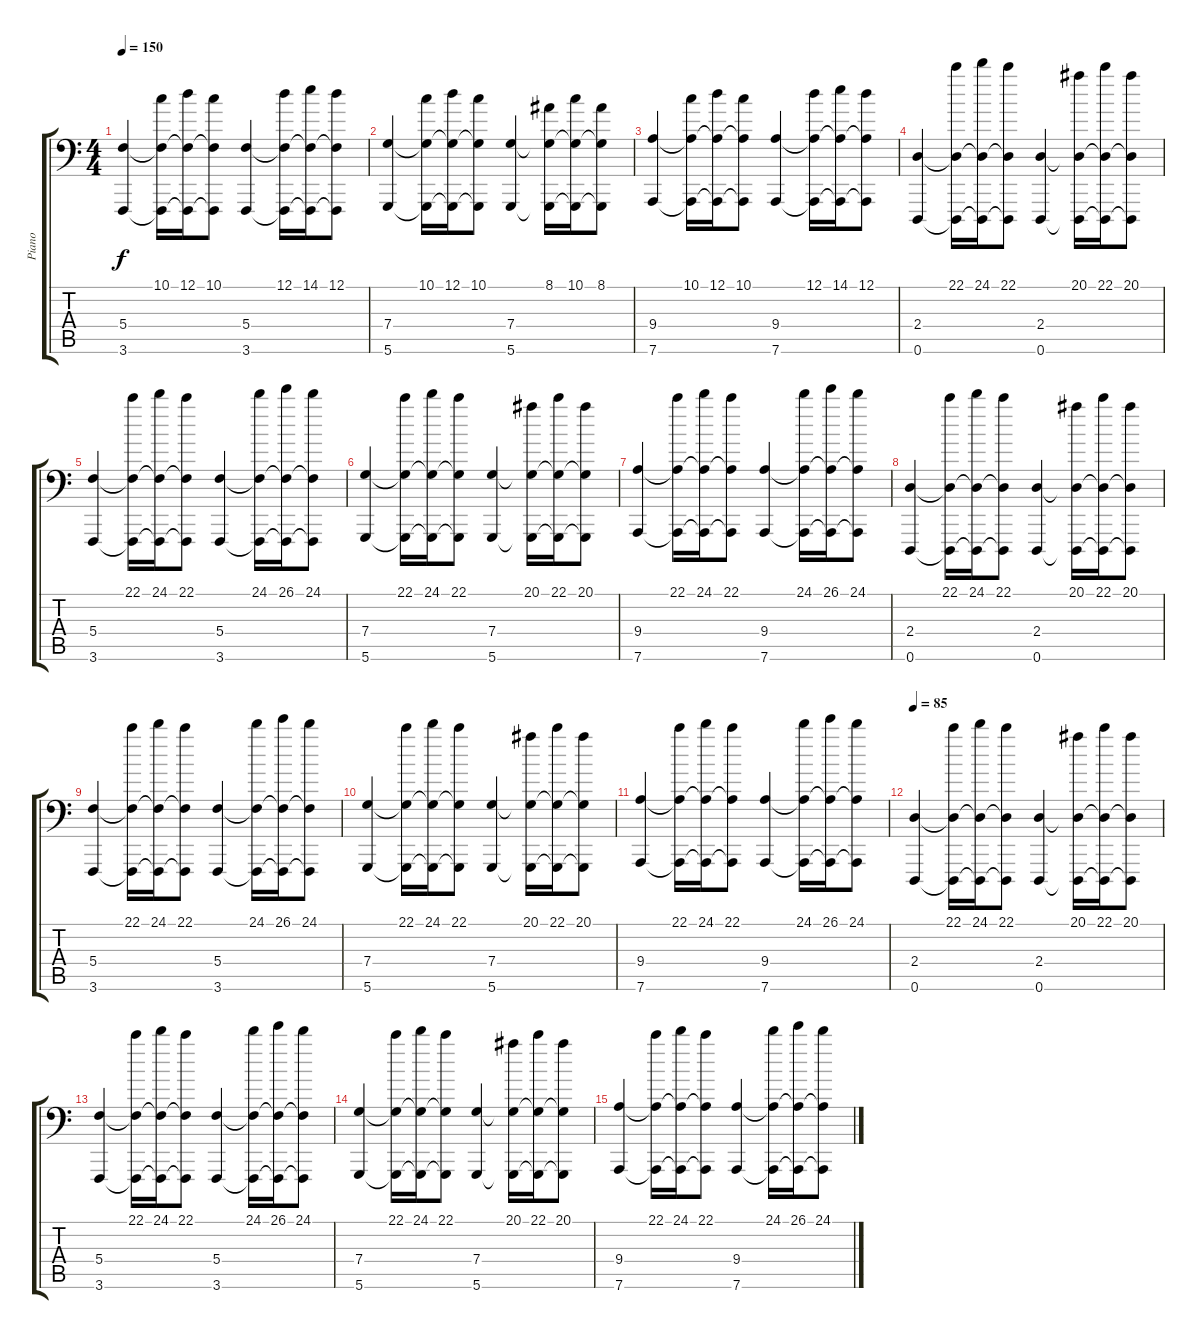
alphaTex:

\track ("Piano" "Piano") {instrument electricgrandpiano}
\staff {score tabs}
\tuning (D4 A3 F3 C3 G1 D1) {hide}
\ts (4 4)
\tempo 150
\clef f4
\ks c
(5.4 3.6).4{dy f} (10.1 5.4{t} 3.6{t}).16 (12.1 5.4{t} 3.6{t}).16 (10.1 5.4{t} 3.6{t}).8 (5.4 3.6).4 (12.1 5.4{t} 3.6{t}).16 (14.1 5.4{t} 3.6{t}).16 (12.1 5.4{t} 3.6{t}).8 |
(7.4 5.6).4 (10.1 7.4{t} 5.6{t}).16 (12.1 7.4{t} 5.6{t}).16 (10.1 7.4{t} 5.6{t}).8 (7.4 5.6).4 (8.1 7.4{t} 5.6{t}).16 (10.1 7.4{t} 5.6{t}).16 (8.1 7.4{t} 5.6{t}).8 |
(9.4 7.6).4 (10.1 9.4{t} 7.6{t}).16 (12.1 9.4{t} 7.6{t}).16 (10.1 9.4{t} 7.6{t}).8 (9.4 7.6).4 (12.1 9.4{t} 7.6{t}).16 (14.1 9.4{t} 7.6{t}).16 (12.1 9.4{t} 7.6{t}).8 |
(2.4 0.6).4 (22.1 2.4{t} 0.6{t}).16 (24.1 2.4{t} 0.6{t}).16 (22.1 2.4{t} 0.6{t}).8 (2.4 0.6).4 (20.1 2.4{t} 0.6{t}).16 (22.1 2.4{t} 0.6{t}).16 (20.1 2.4{t} 0.6{t}).8 |
(5.4 3.6).4 (22.1 5.4{t} 3.6{t}).16 (24.1 5.4{t} 3.6{t}).16 (22.1 5.4{t} 3.6{t}).8 (5.4 3.6).4 (24.1 5.4{t} 3.6{t}).16 (26.1 5.4{t} 3.6{t}).16 (24.1 5.4{t} 3.6{t}).8 |
(7.4 5.6).4 (22.1 7.4{t} 5.6{t}).16 (24.1 7.4{t} 5.6{t}).16 (22.1 7.4{t} 5.6{t}).8 (7.4 5.6).4 (20.1 7.4{t} 5.6{t}).16 (22.1 7.4{t} 5.6{t}).16 (20.1 7.4{t} 5.6{t}).8 |
(9.4 7.6).4 (22.1 9.4{t} 7.6{t}).16 (24.1 9.4{t} 7.6{t}).16 (22.1 9.4{t} 7.6{t}).8 (9.4 7.6).4 (24.1 9.4{t} 7.6{t}).16 (26.1 9.4{t} 7.6{t}).16 (24.1 9.4{t} 7.6{t}).8 |
(2.4 0.6).4 (22.1 2.4{t} 0.6{t}).16 (24.1 2.4{t} 0.6{t}).16 (22.1 2.4{t} 0.6{t}).8 (2.4 0.6).4 (20.1 2.4{t} 0.6{t}).16 (22.1 2.4{t} 0.6{t}).16 (20.1 2.4{t} 0.6{t}).8 |
(5.4 3.6).4 (22.1 5.4{t} 3.6{t}).16 (24.1 5.4{t} 3.6{t}).16 (22.1 5.4{t} 3.6{t}).8 (5.4 3.6).4 (24.1 5.4{t} 3.6{t}).16 (26.1 5.4{t} 3.6{t}).16 (24.1 5.4{t} 3.6{t}).8 |
(7.4 5.6).4 (22.1 7.4{t} 5.6{t}).16 (24.1 7.4{t} 5.6{t}).16 (22.1 7.4{t} 5.6{t}).8 (7.4 5.6).4 (20.1 7.4{t} 5.6{t}).16 (22.1 7.4{t} 5.6{t}).16 (20.1 7.4{t} 5.6{t}).8 |
(9.4 7.6).4 (22.1 9.4{t} 7.6{t}).16 (24.1 9.4{t} 7.6{t}).16 (22.1 9.4{t} 7.6{t}).8 (9.4 7.6).4 (24.1 9.4{t} 7.6{t}).16 (26.1 9.4{t} 7.6{t}).16 (24.1 9.4{t} 7.6{t}).8 |
\tempo 85
(2.4 0.6).4 (22.1 2.4{t} 0.6{t}).16 (24.1 2.4{t} 0.6{t}).16 (22.1 2.4{t} 0.6{t}).8 (2.4 0.6).4 (20.1 2.4{t} 0.6{t}).16 (22.1 2.4{t} 0.6{t}).16 (20.1 2.4{t} 0.6{t}).8 |
(5.4 3.6).4 (22.1 5.4{t} 3.6{t}).16 (24.1 5.4{t} 3.6{t}).16 (22.1 5.4{t} 3.6{t}).8 (5.4 3.6).4 (24.1 5.4{t} 3.6{t}).16 (26.1 5.4{t} 3.6{t}).16 (24.1 5.4{t} 3.6{t}).8 |
(7.4 5.6).4 (22.1 7.4{t} 5.6{t}).16 (24.1 7.4{t} 5.6{t}).16 (22.1 7.4{t} 5.6{t}).8 (7.4 5.6).4 (20.1 7.4{t} 5.6{t}).16 (22.1 7.4{t} 5.6{t}).16 (20.1 7.4{t} 5.6{t}).8 |
(9.4 7.6).4 (22.1 9.4{t} 7.6{t}).16 (24.1 9.4{t} 7.6{t}).16 (22.1 9.4{t} 7.6{t}).8 (9.4 7.6).4 (24.1 9.4{t} 7.6{t}).16 (26.1 9.4{t} 7.6{t}).16 (24.1 9.4{t} 7.6{t}).8
